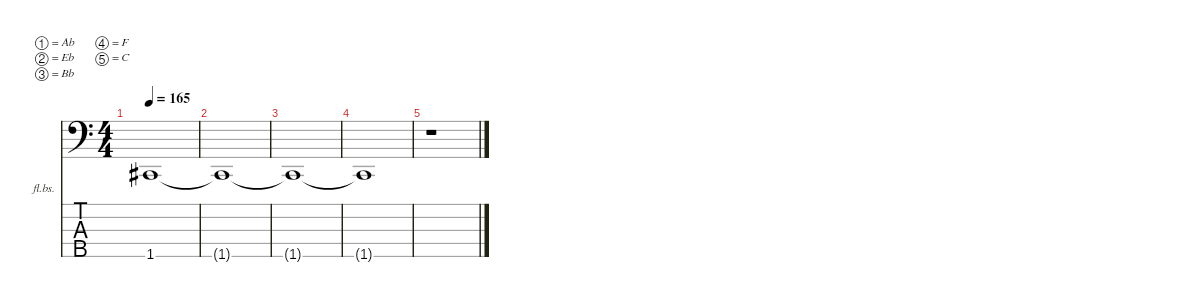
\defaultSystemsLayout 4
\hideDynamics
\bracketExtendMode nobrackets
\firstSystemTrackNameOrientation horizontal
\otherSystemsTrackNameOrientation horizontal
\track ("John Harder (Bass Guitar)" "fl.bs.") {instrument fretlessbass}
\staff {score tabs}
\tuning (Ab2 Eb2 Bb1 F1 C1)
\ts (4 4)
\tempo 165
\clef f4
\ks c
1.5{acc #}.1{dy f beam Up} |
1.5{t acc #}.1{beam Up} |
1.5{t acc #}.1{beam Up} |
1.5{t acc #}.1{beam Up} |
r.1{beam Down}
